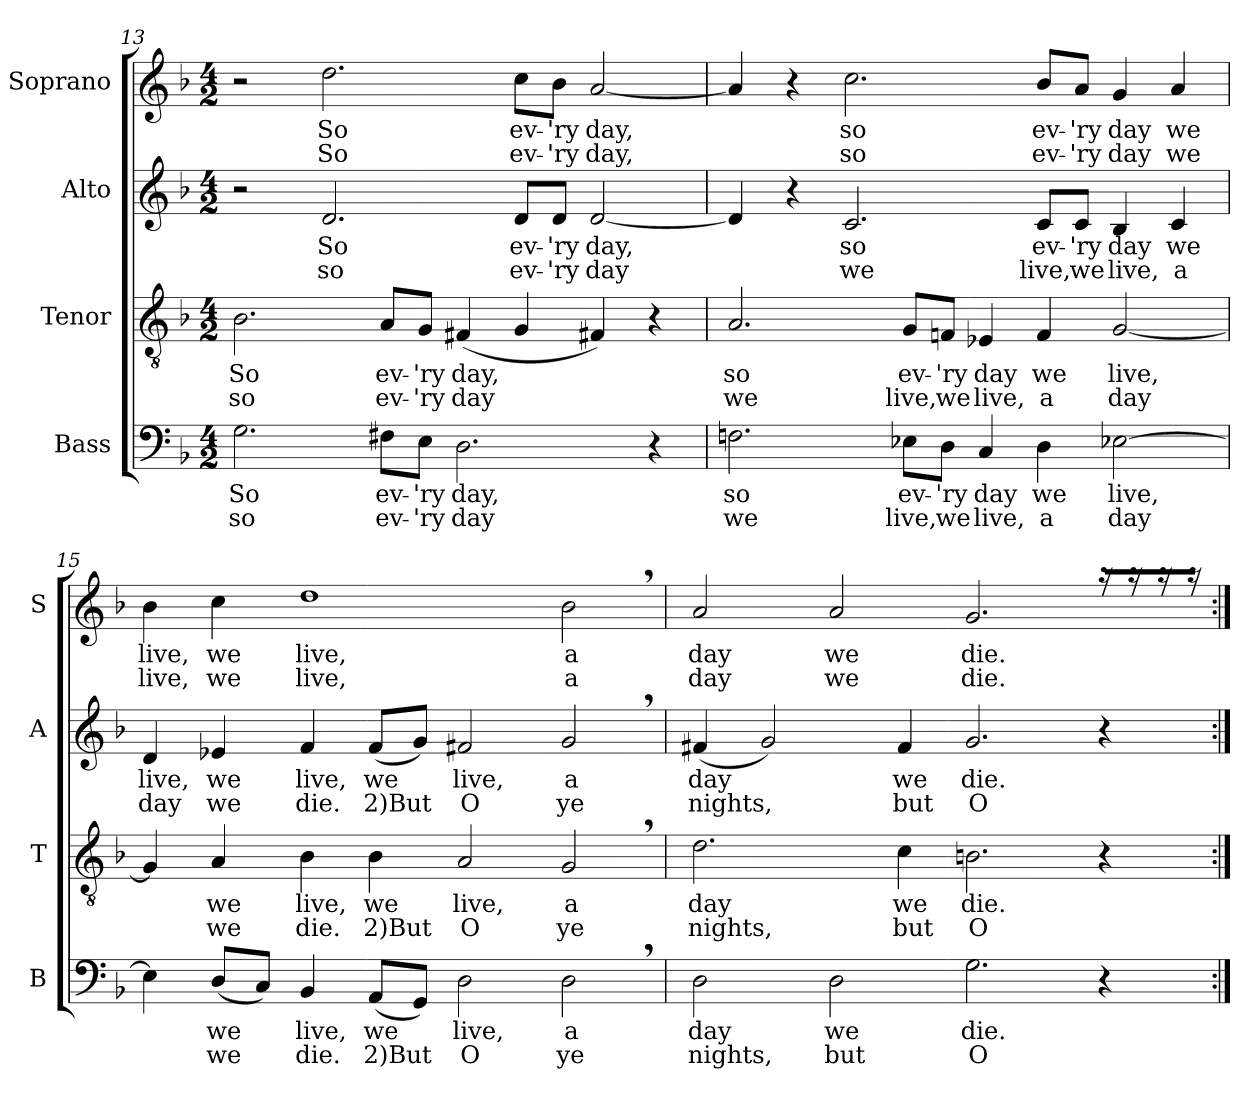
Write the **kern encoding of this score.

**kern	**text	**text	**kern	**text	**text	**kern	**text	**text	**kern	**text	**text
*part4	*part4	*part4	*part3	*part3	*part3	*part2	*part2	*part2	*part1	*part1	*part1
*staff4	*staff4	*staff4	*staff3	*staff3	*staff3	*staff2	*staff2	*staff2	*staff1	*staff1	*staff1
*I"Bass	*	*	*I"Tenor	*	*	*I"Alto	*	*	*I"Soprano	*	*
*I'B	*	*	*I'T	*	*	*I'A	*	*	*I'S	*	*
!!LO:PB:g=z
*clefF4	*	*	*clefGv2	*	*	*clefG2	*	*	*clefG2	*	*
*k[b-]	*	*	*k[b-]	*	*	*k[b-]	*	*	*k[b-]	*	*
*F:	*	*	*F:	*	*	*F:	*	*	*F:	*	*
*M4/2	*	*	*M4/2	*	*	*M4/2	*	*	*M4/2	*	*
=13	=13	=13	=13	=13	=13	=13	=13	=13	=13	=13	=13
!	!LO:LY:b	!LO:LY:b	!	!LO:LY:b	!LO:LY:b	!	!	!	!	!	!
2.G\	So	so	2.B-\	So	so	2r	.	.	2r	.	.
!	!	!	!	!	!	!	!LO:LY:b	!LO:LY:b	!	!LO:LY:b	!LO:LY:b
.	.	.	.	.	.	2.d/	So	so	2.dd\	So	So
!	!LO:LY:b	!LO:LY:b	!	!LO:LY:b	!LO:LY:b	!	!	!	!	!	!
8F#X\L	ev-	ev-	8A/L	ev-	ev-	.	.	.	.	.	.
!	!LO:LY:b	!LO:LY:b	!	!LO:LY:b	!LO:LY:b	!	!	!	!	!	!
8E\J	-'ry	-'ry	8G/J	-'ry	-'ry	.	.	.	.	.	.
!	!LO:LY:b	!LO:LY:b	!	!LO:LY:b	!LO:LY:b	!	!	!	!	!	!
2.D\	day,	day	(<4F#X/	day,	day	.	.	.	.	.	.
!	!	!	!	!	!	!	!LO:LY:b	!LO:LY:b	!	!LO:LY:b	!LO:LY:b
.	.	.	4G/	.	.	8d/L	ev-	ev-	8cc\L	ev-	ev-
!	!	!	!	!	!	!	!LO:LY:b	!LO:LY:b	!	!LO:LY:b	!LO:LY:b
.	.	.	.	.	.	8d/J	-'ry	-'ry	8b-\J	-'ry	-'ry
!	!	!	!	!	!	!	!LO:LY:b	!LO:LY:b	!	!LO:LY:b	!LO:LY:b
.	.	.	4F#X/)	.	.	[<2d/	day,	day	[<2a/	day,	day,
4r	.	.	4r	.	.	.	.	.	.	.	.
=14	=14	=14	=14	=14	=14	=14	=14	=14	=14	=14	=14
!	!LO:LY:b	!LO:LY:b	!	!LO:LY:b	!LO:LY:b	!	!	!	!	!	!
2.Fn\	so	we	2.A/	so	we	4d/]	.	.	4a/]	.	.
.	.	.	.	.	.	4r	.	.	4r	.	.
!	!	!	!	!	!	!	!LO:LY:b	!LO:LY:b	!	!LO:LY:b	!LO:LY:b
.	.	.	.	.	.	2.c/	so	we	2.cc\	so	so
!	!LO:LY:b	!LO:LY:b	!	!LO:LY:b	!LO:LY:b	!	!	!	!	!	!
8E-X\L	ev-	live,	8G/L	ev-	live,	.	.	.	.	.	.
!	!LO:LY:b	!LO:LY:b	!	!LO:LY:b	!LO:LY:b	!	!	!	!	!	!
8D\J	-'ry	we	8Fn/J	-'ry	we	.	.	.	.	.	.
!	!LO:LY:b	!LO:LY:b	!	!LO:LY:b	!LO:LY:b	!	!	!	!	!	!
4C/	day	live,	4E-X/	day	live,	.	.	.	.	.	.
!	!LO:LY:b	!LO:LY:b	!	!LO:LY:b	!LO:LY:b	!	!LO:LY:b	!LO:LY:b	!	!LO:LY:b	!LO:LY:b
4D\	we	a	4F/	we	a	8c/L	ev-	live,	8b-/L	ev-	ev-
!	!	!	!	!	!	!	!LO:LY:b	!LO:LY:b	!	!LO:LY:b	!LO:LY:b
.	.	.	.	.	.	8c/J	-'ry	we	8a/J	-'ry	-'ry
!	!LO:LY:b	!LO:LY:b	!	!LO:LY:b	!LO:LY:b	!	!LO:LY:b	!LO:LY:b	!	!LO:LY:b	!LO:LY:b
[<2E-X\	live,	day	[<2G/	live,	day	4B-/	day	live,	4g/	day	day
!	!	!	!	!	!	!	!LO:LY:b	!LO:LY:b	!	!LO:LY:b	!LO:LY:b
.	.	.	.	.	.	4c/	we	a	4a/	we	we
!!LO:LB:g=z
=15	=15	=15	=15	=15	=15	=15	=15	=15	=15	=15	=15
!	!	!	!	!	!	!	!LO:LY:b	!LO:LY:b	!	!LO:LY:b	!LO:LY:b
4E-\]	.	.	4G/]	.	.	4d/	live,	day	4b-\	live,	live,
!	!LO:LY:b	!LO:LY:b	!	!LO:LY:b	!LO:LY:b	!	!LO:LY:b	!LO:LY:b	!	!LO:LY:b	!LO:LY:b
(<8D/L	we	we	4A/	we	we	4e-X/	we	we	4cc\	we	we
8C/J)	.	.	.	.	.	.	.	.	.	.	.
!	!LO:LY:b	!LO:LY:b	!	!LO:LY:b	!LO:LY:b	!	!LO:LY:b	!LO:LY:b	!	!LO:LY:b	!LO:LY:b
4BB-/	live,	die.	4B-\	live,	die.	4f/	live,	die.	1dd	live,	live,
!	!LO:LY:b	!LO:LY:b	!	!LO:LY:b	!LO:LY:b	!	!LO:LY:b	!LO:LY:b	!	!	!
(<8AA/L	we	2)But	4B-\	we	2)But	(<8f/L	we	2)But	.	.	.
8GG/J)	.	.	.	.	.	8g/J)	.	.	.	.	.
!	!LO:LY:b	!LO:LY:b	!	!LO:LY:b	!LO:LY:b	!	!LO:LY:b	!LO:LY:b	!	!	!
2D\	live,	O	2A/	live,	O	2f#X/	live,	O	.	.	.
!	!LO:LY:b	!LO:LY:b	!	!LO:LY:b	!LO:LY:b	!	!LO:LY:b	!LO:LY:b	!	!LO:LY:b	!LO:LY:b
2D,>\	a	ye	2G,>/	a	ye	2g,>/	a	ye	2b-,>\	a	a
=16	=16	=16	=16	=16	=16	=16	=16	=16	=16	=16	=16
!	!LO:LY:b	!LO:LY:b	!	!LO:LY:b	!LO:LY:b	!	!LO:LY:b	!LO:LY:b	!	!LO:LY:b	!LO:LY:b
2D\	day	nights,	2.d\	day	nights,	(<4f#X/	day	nights,	2a/	day	day
.	.	.	.	.	.	2g/)	.	.	.	.	.
!	!LO:LY:b	!LO:LY:b	!	!	!	!	!	!	!	!LO:LY:b	!LO:LY:b
2D\	we	but	.	.	.	.	.	.	2a/	we	we
!	!	!	!	!LO:LY:b	!LO:LY:b	!	!LO:LY:b	!LO:LY:b	!	!	!
.	.	.	4c\	we	but	4f#/	we	but	.	.	.
!	!LO:LY:b	!LO:LY:b	!	!LO:LY:b	!LO:LY:b	!	!LO:LY:b	!LO:LY:b	!	!LO:LY:b	!LO:LY:b
2.G\	die.	O	2.Bn\	die.	O	2.g/	die.	O	2.g/	die.	die.
*	*	*	*	*	*	*	*	*	*tremolo	*	*
4r	.	.	4r	.	.	4r	.	.	16rLL	.	.
.	.	.	.	.	.	.	.	.	16r	.	.
.	.	.	.	.	.	.	.	.	16r	.	.
.	.	.	.	.	.	.	.	.	16rJJ	.	.
*	*	*	*	*	*	*	*	*	*Xtremolo	*	*
=:|!	=:|!	=:|!	=:|!	=:|!	=:|!	=:|!	=:|!	=:|!	=:|!	=:|!	=:|!
*-	*-	*-	*-	*-	*-	*-	*-	*-	*-	*-	*-
